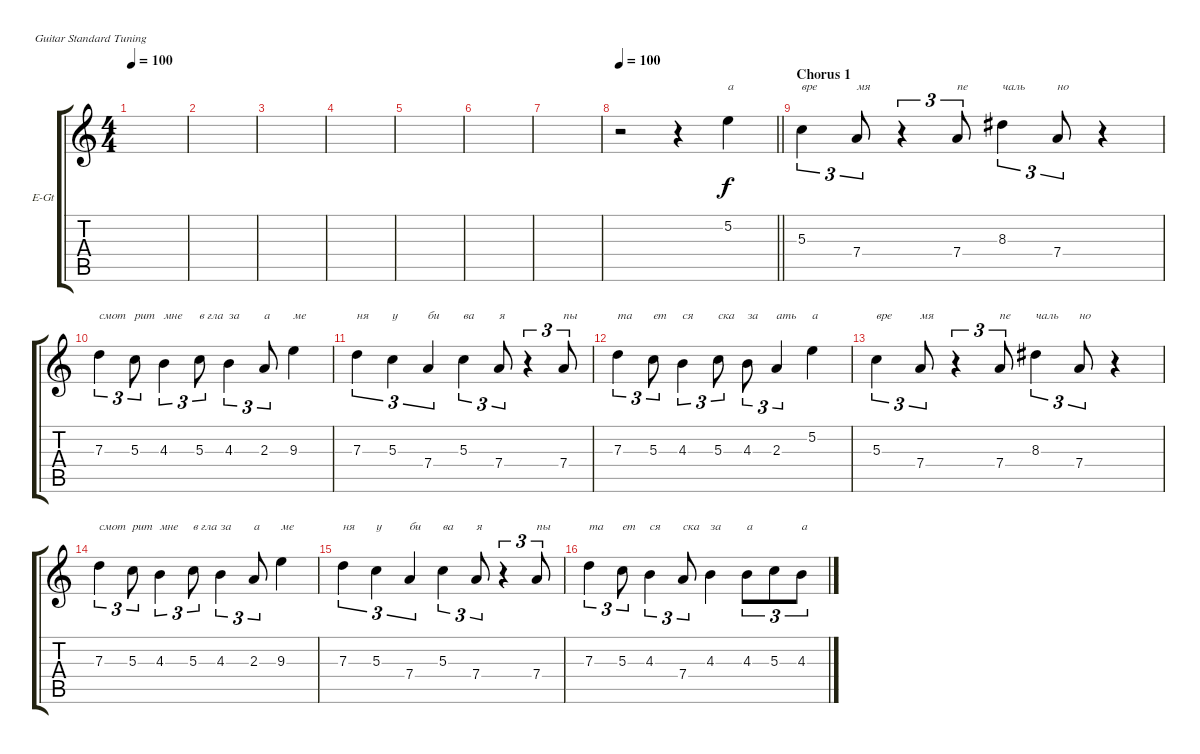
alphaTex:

\bracketExtendMode groupsimilarinstruments
\firstSystemTrackNameOrientation horizontal
\otherSystemsTrackNameOrientation horizontal
\track ("vocal (Artur Potemkin)" "E-Gt") {instrument electricguitarclean}
\staff {score tabs}
\tuning (E4 B3 G3 D3 A2 E2)
\ts (4 4)
\tempo 100
\clef g2
\scale
0.333333
\ks aminor
|
\scale
0.333333 |
\scale
0.333333 |
\scale
0.333333 |
\scale
0.333333 |
\scale
0.333333 |
\scale
0.333333 |
\tempo 100
\scale
0.333333
\barLineRight lightlight
r.2 r.4 5.2.4{txt "а"} |
\section ("" "Chorus 1")
\scale
0.333333 5.3.4{tu (3 2) txt "вре"} 7.4.8{tu (3 2) txt "мя"} r.4{tu (3 2)} 7.4.8{tu (3 2) txt "пе"} 8.3.4{tu (3 2) txt "чаль"} 7.4.8{tu (3 2) txt "но"} r.4 |
\scale
0.333333 7.3.4{tu (3 2) txt "смот"} 5.3.8{tu (3 2) txt "рит"} 4.3.4{tu (3 2) txt "мне"} 5.3.8{tu (3 2) txt "в гла"} 4.3.4{tu (3 2) txt "за"} 2.3.8{tu (3 2) txt "а"} 9.3.4{txt "ме"} |
\scale
0.333333 7.3.4{tu (3 2) txt "ня"} 5.3.4{tu (3 2) txt "у"} 7.4.4{tu (3 2) txt "би"} 5.3.4{tu (3 2) txt "ва"} 7.4.8{tu (3 2) txt "я"} r.4{tu (3 2)} 7.4.8{tu (3 2) txt "пы"} |
\scale
0.333333 7.3.4{tu (3 2) txt "та"} 5.3.8{tu (3 2) txt "ет"} 4.3.4{tu (3 2) txt "ся"} 5.3.8{tu (3 2) txt "ска"} 4.3.8{tu (3 2) txt "за"} 2.3.4{tu (3 2) txt "ать"} 5.2.4{txt "а"} |
\scale
0.333333 5.3.4{tu (3 2) txt "вре"} 7.4.8{tu (3 2) txt "мя"} r.4{tu (3 2)} 7.4.8{tu (3 2) txt "пе"} 8.3.4{tu (3 2) txt "чаль"} 7.4.8{tu (3 2) txt "но"} r.4 |
\scale
0.333333 7.3.4{tu (3 2) txt "смот"} 5.3.8{tu (3 2) txt "рит"} 4.3.4{tu (3 2) txt "мне"} 5.3.8{tu (3 2) txt "в гла"} 4.3.4{tu (3 2) txt "за"} 2.3.8{tu (3 2) txt "а"} 9.3.4{txt "ме"} |
\scale
0.333333 7.3.4{tu (3 2) txt "ня"} 5.3.4{tu (3 2) txt "у"} 7.4.4{tu (3 2) txt "би"} 5.3.4{tu (3 2) txt "ва"} 7.4.8{tu (3 2) txt "я"} r.4{tu (3 2)} 7.4.8{tu (3 2) txt "пы"} |
\scale
0.333333 7.3.4{tu (3 2) txt "та"} 5.3.8{tu (3 2) txt "ет"} 4.3.4{tu (3 2) txt "ся"} 7.4.8{tu (3 2) txt "ска"} 4.3.4{txt "за"} 4.3.8{tu (3 2) txt "а"} 5.3.8{tu (3 2)} 4.3.8{tu (3 2) txt "а"}
